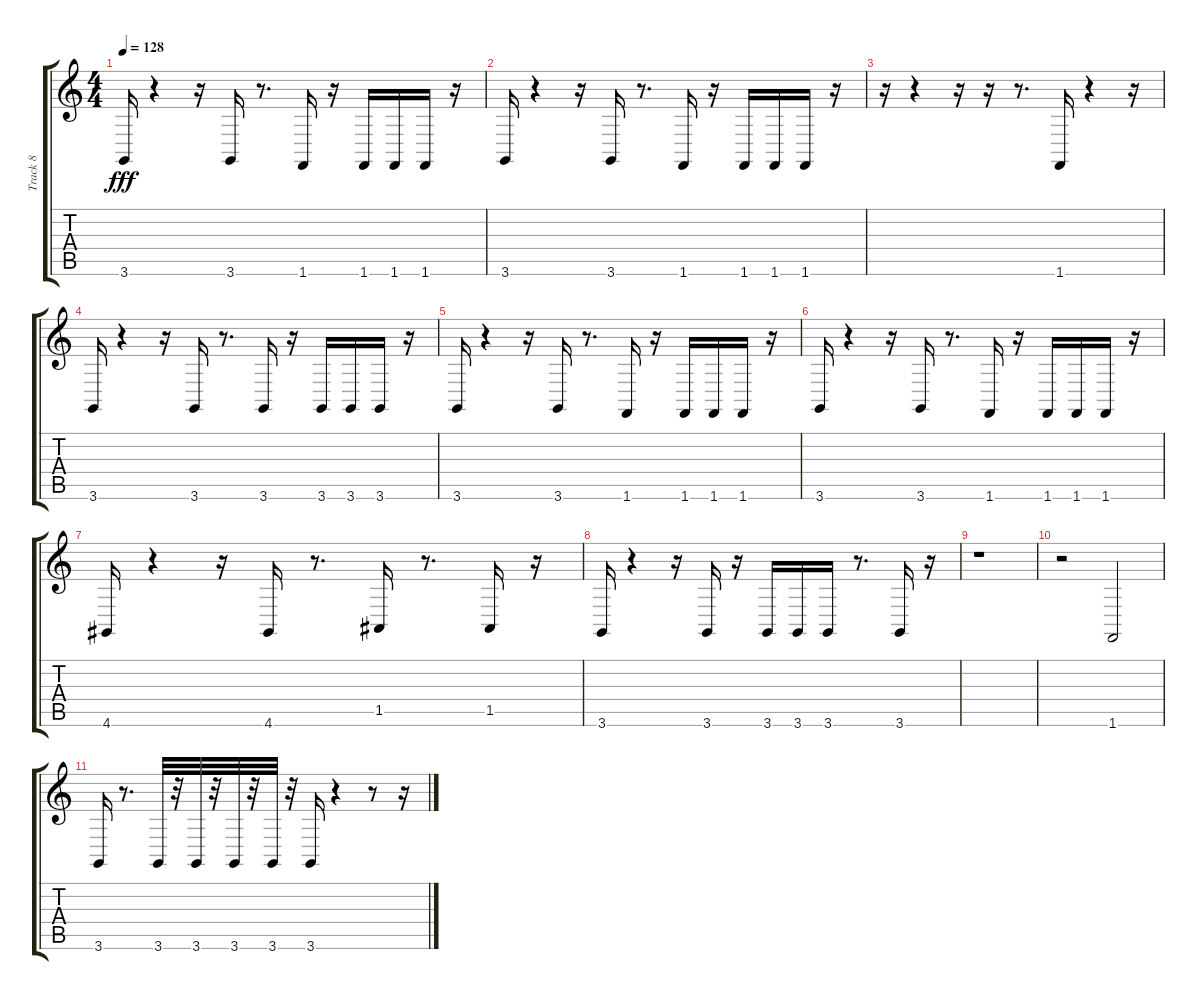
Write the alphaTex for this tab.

\track ("Track 8" "Track 8") {instrument baritonesax}
\staff {score tabs}
\tuning (E4 B3 G3 D3 A2 E2) {hide}
\ts (4 4)
\tempo 128
\clef g2
\ks c
3.6.16{dy fff} r.4 r.16 3.6.16 r.8{d} 1.6.16 r.16 1.6.16 1.6.16 1.6.16 r.16 |
3.6.16 r.4 r.16 3.6.16 r.8{d} 1.6.16 r.16 1.6.16 1.6.16 1.6.16 r.16 |
r.16 r.4 r.16 r.16 r.8{d} 1.6.16 r.4 r.16 |
3.6.16 r.4 r.16 3.6.16 r.8{d} 3.6.16 r.16 3.6.16 3.6.16 3.6.16 r.16 |
3.6.16 r.4 r.16 3.6.16 r.8{d} 1.6.16 r.16 1.6.16 1.6.16 1.6.16 r.16 |
3.6.16 r.4 r.16 3.6.16 r.8{d} 1.6.16 r.16 1.6.16 1.6.16 1.6.16 r.16 |
4.6.16 r.4 r.16 4.6.16 r.8{d} 1.5.16 r.8{d} 1.5.16 r.16 |
3.6.16 r.4 r.16 3.6.16 r.16 3.6.16 3.6.16 3.6.16 r.8{d} 3.6.16 r.16 |
r.1 |
r.2 1.6.2 |
3.6.16 r.8{d} 3.6.32 r.32 3.6.32 r.32 3.6.32 r.32 3.6.32 r.32 3.6.16 r.4 r.8 r.16
